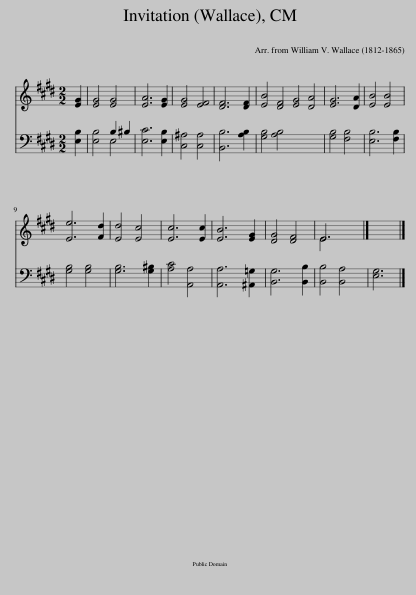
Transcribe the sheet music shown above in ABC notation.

X:1
%%score ( 1 2 ) ( 3 4 )
L:1/8
M:2/2
I:linebreak $
K:E
V:1 treble
V:2 treble
V:3 bass
V:4 bass
V:1
 [EG]2 | [EG]4 [EG]4 | [EA]6 [EG]2 | [EG]4 [EF]4 | [DF]6 [DF]2 | %5
 [EB]4 [DF]4 [EG]4 [DA]4 | [EG]6 [DA]2 | [EB]4 [EB]4 |$ [Ee]6 [Fd]2 | [Ed]4 [Ec]4 | %10
 [Ec]6 [Ec]2 | [EB]6 [EG]2 | [DG]4 [DF]4 | E6 x2 |] x6 |] %15
V:2
 x2 | x8 | x8 | x8 | x8 | %5
 x16 | x8 | x8 |$ x8 | x8 | %10
 x8 | x8 | x8 | E6 x2 |] x6 |] %15
V:3
 [E,B,]2 | [E,B,]4 B,2 ^B,2 | [E,C]6 [E,B,]2 | [C,^A,]4 [C,A,]4 | [B,,B,]6 [A,B,]2 | %5
 [G,B,]4 [A,B,]4 x8 | [G,B,]4 [F,B,]4 | [E,B,]6 [F,B,]2 |$ [G,B,]4 [G,B,]4 | [G,B,]6 [G,^B,]2 | %10
 [A,C]4 [A,,A,]4 | [A,,A,]6 [^A,,=G,]2 | [B,,G,]6 [B,,B,]2 | [B,,B,]4 [B,,A,]4 |] [E,G,]6 |] %15
V:4
 x2 | x4 E,4 | x8 | x8 | x8 | %5
 x16 | x8 | x8 |$ x8 | x8 | %10
 x8 | x8 | x8 | x8 |] x6 |] %15
